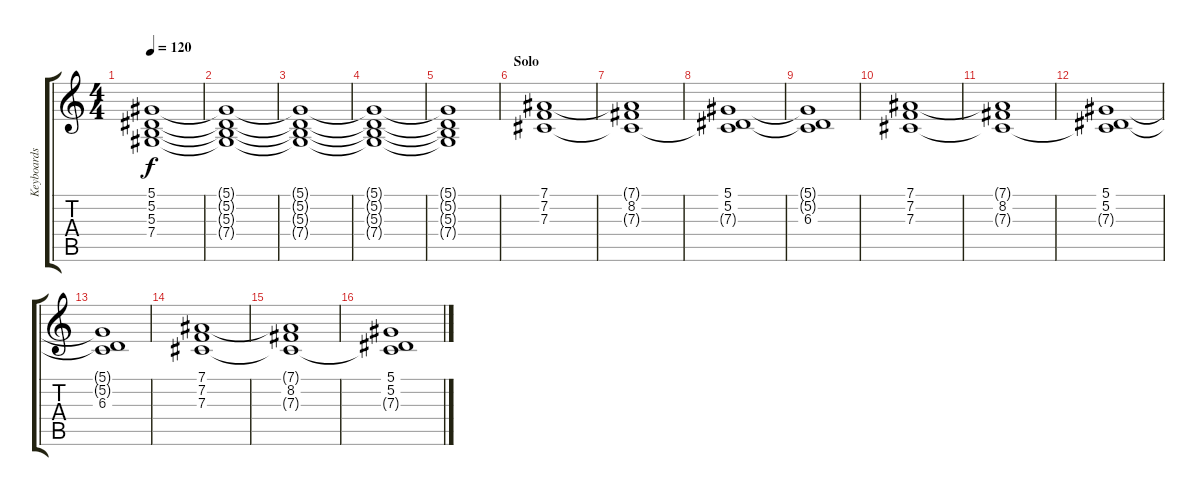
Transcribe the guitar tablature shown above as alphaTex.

\track ("Keyboards" "Keyboards") {instrument stringensemble1}
\staff {score tabs}
\tuning (Eb4 Bb3 Gb3 Db3 Ab2 Eb2) {hide}
\ts (4 4)
\tempo 120
\clef g2
\ks c
(5.1 5.2{t} 5.3 7.4).1{dy f} |
(5.1{t} 5.2{t} 5.3{t} 7.4{t}).1 |
(5.1{t} 5.2{t} 5.3{t} 7.4{t}).1 |
(5.1{t} 5.2{t} 5.3{t} 7.4{t}).1 |
(5.1{t} 5.2{t} 5.3{t} 7.4{t}).1 |
\section ("" "Solo")
(7.1 7.2 7.3).1 |
(7.1{t} 8.2 7.3{t}).1 |
(5.1 5.2 7.3{t}).1 |
(5.1{t} 5.2{t} 6.3).1 |
(7.1 7.2 7.3).1 |
(7.1{t} 8.2 7.3{t}).1 |
(5.1 5.2 7.3{t}).1 |
(5.1{t} 5.2{t} 6.3).1 |
(7.1 7.2 7.3).1 |
(7.1{t} 8.2 7.3{t}).1 |
(5.1 5.2 7.3{t}).1
